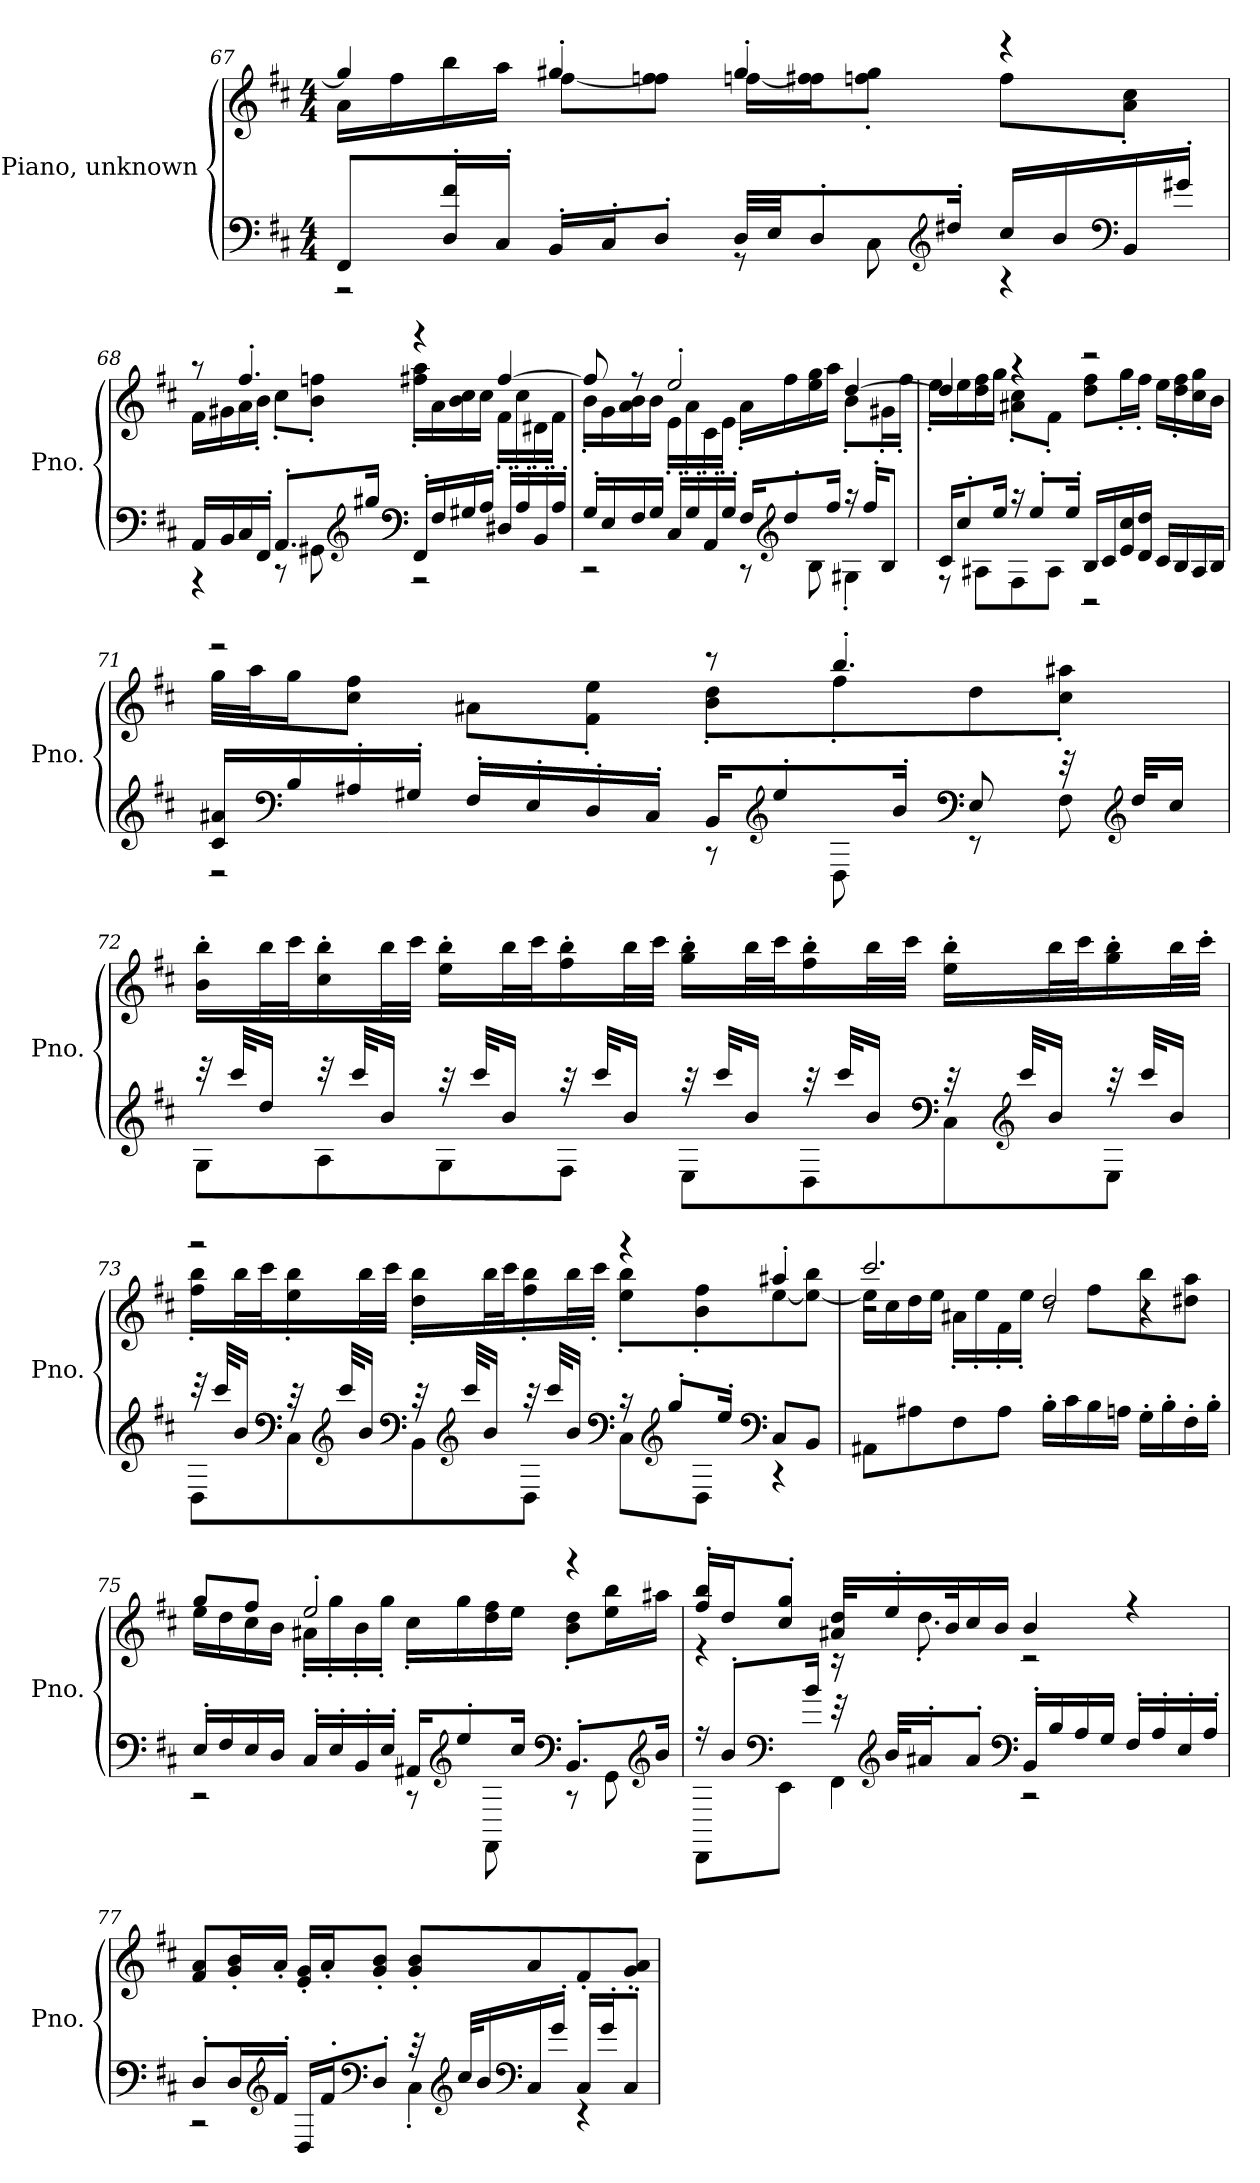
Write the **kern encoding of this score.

**kern	**kern
*part1	*part1
*staff2	*staff1
*I"Piano, unknown	*
*I'Pno.	*
!!LO:LB:g=z
*clefF4	*clefG2
*k[f#c#]	*k[f#c#]
*M4/4	*M4/4
=67	=67
*^	*^
8FF#/L	2r	4gg#/]	16a\LL
.	.	.	16ff#\
16D/' 16f#/'L	.	.	16bb\
16C#'/JJ	.	.	16aa\JJ
16BB'/LL	.	4gg#X'/	[8ff#\L
16C#'/J	.	.	.
8D'/J	.	.	8ffn\ 8ff#\]J
32D/LLL	8r	4gg#'/	[16ffn\LL
32E/JJ	.	.	.
8D'/	.	.	16ff\] 16ff#X\J
.	8C#\	.	8ffn\' 8gg#\'J
*clefG2	*	*	*
16dd#X'/Jk	.	.	.
16cc#/LL	4r	4r	8ff\L
16b/	.	.	.
*clefF4	*	*	*
16BB/	.	.	8a\' 8cc#\'J
16g#X'/JJ	.	.	.
!!LO:PB:g=z	!!
=68	=68	=68	=68
16AA/LL	4r	8r	16f#\LL
16BB/	.	.	16g#X\
16C#/	.	4.ff#'/	16a\
16FF#'/JJ	.	.	16b'\JJ
8.AA'/L	8r	.	8cc#'\L
.	8GG#X\	.	8b\' 8ffn\'J
*clefG2	*	*	*
16gg#X/Jk	.	.	.
*clefF4	*	*	*
16FF#'/LL	2r	4r	16ff#X\' 16aa\'LL
16F#/	.	.	16a\
16G#X/	.	.	16b\ 16cc#\
16A/JJ	.	.	16cc#\JJ
16D#X'/LL	.	[4ff#/	16f#'\LL
16A'/	.	.	16cc#'\
16BB'/	.	.	16d#X'\
16A'/JJ	.	.	16f#'\JJ
=69	=69	=69	=69
16G'/LL	2r	8ff#/]	16b'\LL
16E/	.	.	16g\
16F#/	.	8r	16a\ 16b\
16G/JJ	.	.	16b\JJ
16C#'/LL	.	2ee'/	16e'\LL
16G'/	.	.	16a'\
16AA'/	.	.	16c#'\
16G'/JJ	.	.	16e'\JJ
16F#/KL	8r	.	16a'\LL
*clefG2	*	*	*
8dd'/	.	.	16ff#\
.	8B\	.	16ee\ 16gg\
16ff#/Jk	.	.	16aa\JJ
16r	4G#X'\	[4dd/	8b'\L
16ff#'/KL	.	.	.
8B/J	.	.	16g#X'\L
.	.	.	16ff#'\JJ
!!LO:LB:g=z	!!
=70	=70	=70	=70
16c#/KL	8r	4dd/]	16ee'\LL
8cc#'/	.	.	16ee\
.	8A#X\L	.	16dd\ 16ff#\
16ee/Jk	.	.	16gg\JJ
16r	8F#\	4r	8a#X\' 8cc#\'L
8ee'/L	.	.	.
.	8A#\J	.	8f#'\J
16ee'/Jk	.	.	.
16B/LL	2r	2r	8dd\ 8ff#\L
16c#/	.	.	.
16e/ 16cc#/	.	.	16gg'\L
16d/ 16dd/JJ	.	.	16ff#'\JJ
16c#/LL	.	.	16ee\LL
16B/	.	.	16dd\' 16ff#\'
16A#/	.	.	16cc#\ 16gg\
16B/JJ	.	.	16b\JJ
=71	=71	=71	=71
16c#/ 16a#X/LL	2r	2r	32gg\LLL
.	.	.	32aa\J
*clefF4	*	*	*
16B/	.	.	16gg\J
16A#X'/	.	.	8cc#\ 8ff#\J
16G#X'/JJ	.	.	.
16F#'/LL	.	.	8a#X\L
16E'/	.	.	.
16D'/	.	.	8f#\' 8ee\'J
16C#'/JJ	.	.	.
16BB/KL	8r	8r	8b\' 8dd\'L
*clefG2	*	*	*
8ee'/	.	.	.
.	8D\	4.bb'/	8ff#'\
16b'/Jk	.	.	.
*clefF4	*	*	*
8E/	8r	.	8dd\
32r	8F#\	.	8cc#\' 8aa#X\'J
*clefG2	*	*	*
32dd/KLL	.	.	.
16cc#/JJ	.	.	.
*	*	*v	*v
!!LO:LB:g=z
=72	=72	=72
32r	8G\L	16b\' 16bb\'LL
32ccc#/KLL	.	.
16dd/JJ	.	32bb\L
.	.	32ccc#\J
32r	8A\	16cc#\' 16bb\'
32ccc#/KLL	.	.
16b/JJ	.	32bb\L
.	.	32ccc#\JJJ
32r	8G\	16ee\' 16bb\'LL
32ccc#/KLL	.	.
16b/JJ	.	32bb\L
.	.	32ccc#\J
32r	8F#\J	16ff#\' 16bb\'
32ccc#/KLL	.	.
16b/JJ	.	32bb\L
.	.	32ccc#\JJJ
32r	8E\L	16gg\' 16bb\'LL
32ccc#/KLL	.	.
16b/JJ	.	32bb\L
.	.	32ccc#\J
32r	8D\	16ff#\' 16bb\'
32ccc#/KLL	.	.
16b/JJ	.	32bb\L
.	.	32ccc#\JJJ
*clefF4	*	*
32r	8C#\	16ee\' 16bb\'LL
*clefG2	*	*
32ccc#/KLL	.	.
16b/JJ	.	32bb\L
.	.	32ccc#\J
32r	8E\J	16gg\' 16bb\'
32ccc#/KLL	.	.
16b/JJ	.	32bb\L
.	.	32ccc#'\JJJ
!!LO:LB:g=z
=73	=73	=73
*	*	*^
32r	8D\L	2r	16ff#\' 16bb\'LL
32ccc#/KLL	.	.	.
16b/JJ	.	.	32bb\L
.	.	.	32ccc#\J
*clefF4	*	*	*
32r	8C#\	.	16ee\' 16bb\'
*clefG2	*	*	*
32ccc#/KLL	.	.	.
16b/JJ	.	.	32bb\L
.	.	.	32ccc#\JJJ
*clefF4	*	*	*
32r	8BB\	.	16dd\' 16bb\'LL
*clefG2	*	*	*
32ccc#/KLL	.	.	.
16b/JJ	.	.	32bb\L
.	.	.	32ccc#\J
32r	8D\J	.	16ff#\' 16bb\'
32ccc#/KLL	.	.	.
16b/JJ	.	.	32bb\L
.	.	.	32ccc#'\JJJ
*clefF4	*	*	*
16r	8C#\L	4r	8ee\' 8bb\'L
*clefG2	*	*	*
8gg'/L	.	.	.
.	8D\J	.	8b\' 8ff#\'
16ee'/Jk	.	.	.
*clefF4	*	*	*
8C#/L	4r	4aa#X'/	[8ee\
8BB/J	.	.	8ee\_ 8bb\J
*v	*v	*	*
!!LO:LB:g=z
=74	=74	=74
*	*	*^
8AA#X\L	2.ccc#/	16ee\LL]	2r
.	.	16cc#\	.
8A#X\	.	16dd\	.
.	.	16ee\JJ	.
8F#\	.	16a#X'\LL	.
.	.	16ee'\	.
8A#\J	.	16f#'\	.
.	.	16ee'\JJ	.
16B'\LL	.	8r	2dd/
16c#\	.	.	.
16B\	.	8ff#\L	.
16An\JJ	.	.	.
16G'\LL	4r	8bb\	.
16B'\	.	.	.
16F#'\	.	8dd#X\ 8aa\J	.
16B'\JJ	.	.	.
*	*	*v	*v
=75	=75	=75
*^	*	*
16E'/LL	2r	8gg/L	16ee\LL
16F#/	.	.	16dd\
16E/	.	8ff#/J	16cc#\
16D/JJ	.	.	16b\JJ
16C#'/LL	.	2ee'/	16a#X'\LL
16E'/	.	.	16gg'\
16BB'/	.	.	16b'\
16E'/JJ	.	.	16gg'\JJ
16AA#X/KL	8r	.	16cc#'\LL
*clefG2	*	*	*
8ee'/	.	.	16gg\
.	8FF#\	.	16dd\ 16ff#\
16cc#/Jk	.	.	16ee\JJ
*clefF4	*	*	*
8.BB'/L	8r	4r	8b\' 8dd\'L
.	8GG\	.	16ee\ 16bb\L
*clefG2	*	*	*
16b/Jk	.	.	16aa#X\JJ
!!LO:LB:g=z	!!
=76	=76	=76	=76
16r	8DD\L	16ff#/' 16bb/'LL	4r
8b'/L	.	16dd/J	.
*clefF4	*	*	*
.	8EE\J	8cc#/' 8gg/'J	.
16b/Jk	.	.	.
32r	4FF#\	32a#X/ 32dd/KLL	16r
*clefG2	*	*	*
32b/KLL	.	16ee'/	.
16a#X'/J	.	.	8.dd'\
.	.	32b/K	.
8a#'/J	.	16cc#/	.
.	.	16b/JJ	.
*clefF4	*	*	*
16BB'/LL	2r	4b/	2r
16B/	.	.	.
16A/	.	.	.
16G/JJ	.	.	.
16F#'/LL	.	4r	.
16A'/	.	.	.
16E'/	.	.	.
16A'/JJ	.	.	.
*	*	*v	*v
=77	=77	=77
8D'/L	2r	8f#/ 8a/L
16D/L	.	16g/' 16b/'L
*clefG2	*	*
16f#'/JJ	.	16a'/JJ
16D/LL	.	16e/' 16g/'LL
16f#'/J	.	16a'/J
*clefF4	*	*
8D'/J	.	8g/' 8b/'J
32r	4C#'\	8g/' 8b/'L
*clefG2	*	*
32cc#/KLL	.	.
16b/	.	.
*clefF4	*	*
16C#/	.	8a/
16g'/JJ	.	.
16C#/LL	4r	8f#'/
16g'/J	.	.
8C#'/J	.	8g/' 8a/'J
*v	*v	*
=	=
*-	*-
